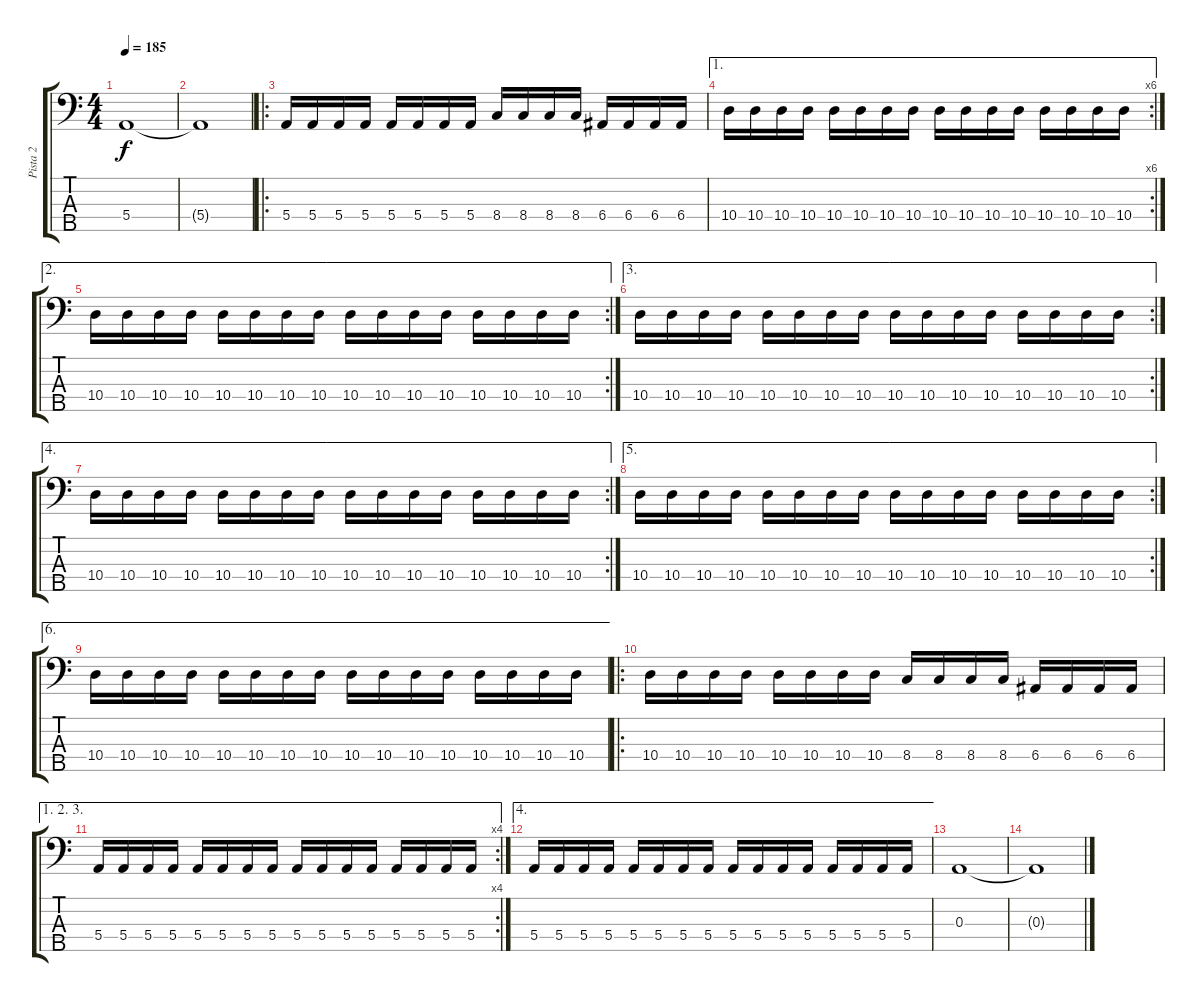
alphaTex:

\track ("Pista 2" "Pista 2") {solo instrument electricbasspick}
\staff {score tabs}
\tuning (G2 D2 A1 E1 B0) {hide}
\ts (4 4)
\tempo 185
\clef f4
\ks c
5.4.1{dy f} |
5.4{t}.1 |
\ro
5.4.16 5.4.16 5.4.16 5.4.16 5.4.16 5.4.16 5.4.16 5.4.16 8.4.16 8.4.16 8.4.16 8.4.16 6.4.16 6.4.16 6.4.16 6.4.16 |
\ae 1
\rc 6
10.4.16 10.4.16 10.4.16 10.4.16 10.4.16 10.4.16 10.4.16 10.4.16 10.4.16 10.4.16 10.4.16 10.4.16 10.4.16 10.4.16 10.4.16 10.4.16 |
\ae 2
\rc 2
10.4.16 10.4.16 10.4.16 10.4.16 10.4.16 10.4.16 10.4.16 10.4.16 10.4.16 10.4.16 10.4.16 10.4.16 10.4.16 10.4.16 10.4.16 10.4.16 |
\ae 3
\rc 2
10.4.16 10.4.16 10.4.16 10.4.16 10.4.16 10.4.16 10.4.16 10.4.16 10.4.16 10.4.16 10.4.16 10.4.16 10.4.16 10.4.16 10.4.16 10.4.16 |
\ae 4
\rc 2
10.4.16 10.4.16 10.4.16 10.4.16 10.4.16 10.4.16 10.4.16 10.4.16 10.4.16 10.4.16 10.4.16 10.4.16 10.4.16 10.4.16 10.4.16 10.4.16 |
\ae 5
\rc 2
10.4.16 10.4.16 10.4.16 10.4.16 10.4.16 10.4.16 10.4.16 10.4.16 10.4.16 10.4.16 10.4.16 10.4.16 10.4.16 10.4.16 10.4.16 10.4.16 |
\ae 6
10.4.16 10.4.16 10.4.16 10.4.16 10.4.16 10.4.16 10.4.16 10.4.16 10.4.16 10.4.16 10.4.16 10.4.16 10.4.16 10.4.16 10.4.16 10.4.16 |
\ro
10.4.16 10.4.16 10.4.16 10.4.16 10.4.16 10.4.16 10.4.16 10.4.16 8.4.16 8.4.16 8.4.16 8.4.16 6.4.16 6.4.16 6.4.16 6.4.16 |
\ae (1 2 3)
\rc 4
5.4.16 5.4.16 5.4.16 5.4.16 5.4.16 5.4.16 5.4.16 5.4.16 5.4.16 5.4.16 5.4.16 5.4.16 5.4.16 5.4.16 5.4.16 5.4.16 |
\ae 4
5.4.16 5.4.16 5.4.16 5.4.16 5.4.16 5.4.16 5.4.16 5.4.16 5.4.16 5.4.16 5.4.16 5.4.16 5.4.16 5.4.16 5.4.16 5.4.16 |
0.3.1 |
0.3{t}.1
